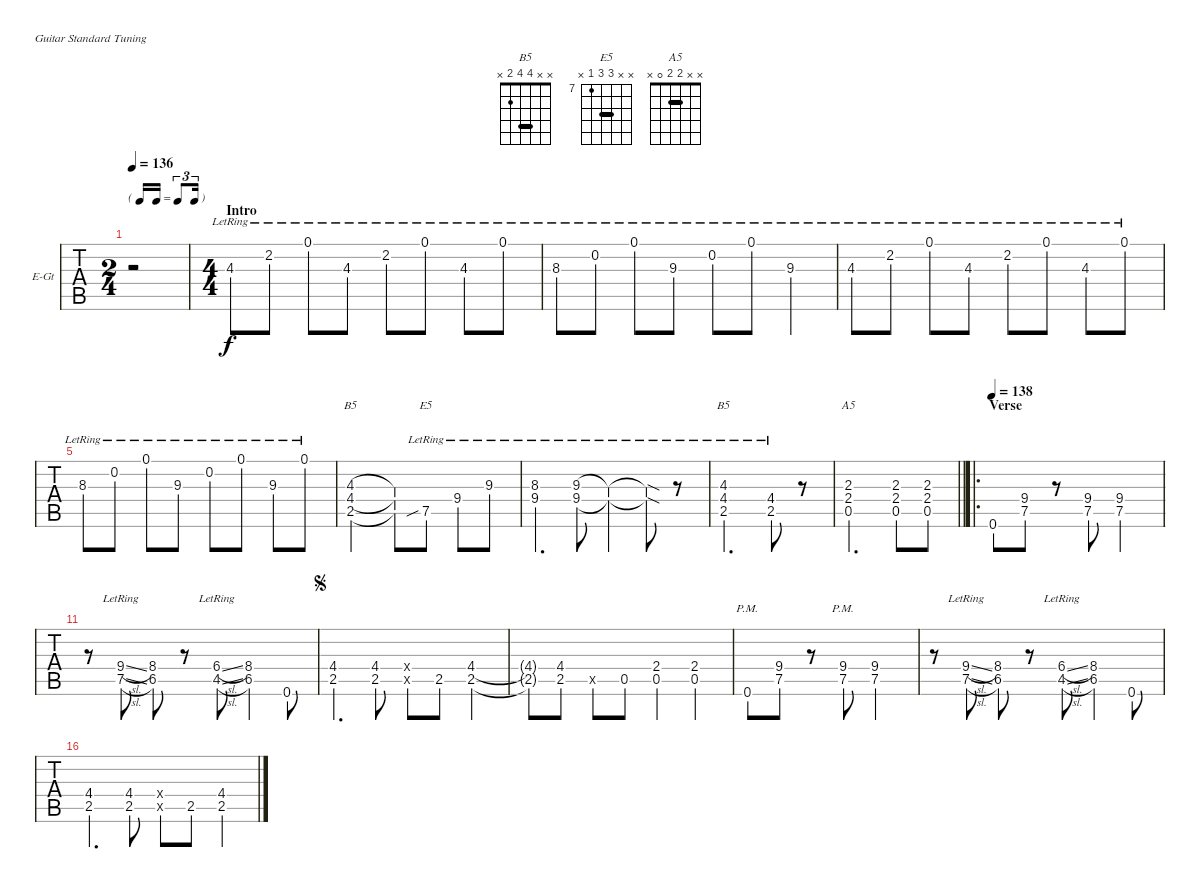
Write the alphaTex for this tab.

\bracketExtendMode nobrackets
\firstSystemTrackNameOrientation horizontal
\otherSystemsTrackNameOrientation horizontal
\defaultBarNumberDisplay FirstOfSystem
\track ("Guitar Rt." "E-Gt") {instrument electricguitarclean}
\staff {tabs}
\tuning (E4 B3 G3 D3 A2 E2)
\chord ("B5" x x 4 4 2 x) {showfingering false barre 4}
\chord ("E5" x x 9 9 7 x) {firstfret 7 showfingering false barre 9}
\chord ("A5" x x 2 2 0 x) {showfingering false barre 2}
\ts (2 4)
\tf triplet16th
\tempo 136
\clef g2
\ks e
r.2{dy f instrument electricguitarclean} |
\ts (4 4)
\section ("" "Intro")
4.3{lr}.8 2.2{lr}.8 0.1{lr}.8 4.3{lr}.8 2.2{lr}.8 0.1{lr}.8 4.3{lr}.8 0.1{lr}.8 |
\ks c#minor
8.3{lr}.8 0.2{lr}.8 0.1{lr}.8 9.3{lr}.8 0.2{lr}.8 0.1{lr}.8 9.3{lr}.4 |
4.3{lr}.8 2.2{lr}.8 0.1{lr}.8 4.3{lr}.8 2.2{lr}.8 0.1{lr}.8 4.3{lr}.8 0.1{lr}.8 |
8.3{lr}.8 0.2{lr}.8 0.1{lr}.8 9.3{lr}.8 0.2{lr}.8 0.1{lr}.8 9.3{lr}.8 0.1{lr}.8 |
\scale
0.276923
\ks e
(4.3 4.4 2.5).2{ch "B5"} (4.3{t} 4.4{t} 2.5{t}).8 7.5{sib lr}.8{ch "E5"} 9.4{lr}.8 9.3{lr}.8 |
\scale
0.283516
\ks c#minor
(8.3{lr} 9.4{lr}).4{d} (9.3{lr} 9.4{lr}).8 (9.3{lr t} 9.4{lr t}).4 (9.3{sod lr t} 9.4{sod lr t}).8 r.8 |
\scale
0.21978 (4.3{lr} 4.4{lr} 2.5{lr}).2{d ch "B5"} (4.4{lr} 2.5{lr}).8 r.8 |
\scale
0.21978
\barLineRight lightlight
(2.3 2.4 0.5).2{d ch "A5" lyrics (0 "") lyrics (1 "") lyrics (2 "") lyrics (3 "") lyrics (4 "")} (2.3 2.4 0.5).8{lyrics (0 "") lyrics (1 "") lyrics (2 "") lyrics (3 "") lyrics (4 "")} (2.3 2.4 0.5).8{lyrics (0 "") lyrics (1 "") lyrics (2 "") lyrics (3 "") lyrics (4 "")} |
\ro
\section ("" "Verse")
\tempo 138
\scale
0.247756
\ks e
0.6.8 (9.4 7.5).8 r.8 (7.5 9.4).8 (9.4 7.5).2 |
\scale
0.2693
\ks c#minor
r.8 (9.4{sl lr} 7.5{sl lr}).8 (8.4 6.5).8 r.8 (6.4{sl lr} 4.5{sl lr}).8 (8.4 6.5).4 0.6.8 |
\jump segno
\scale
0.231598 (4.4 2.5).4{d} (4.4 2.5).8 (4.4{x} 2.5{x}).8 2.5.8 (4.4 2.5).4 |
\scale
0.251346 (4.4{t} 2.5{t}).8 (4.4 2.5).8 2.5{x}.8 0.5.8 (2.4 0.5).4 (2.4 0.5).4 |
\scale
0.220665
\ks e
0.6{pm}.8 (9.4 7.5).8 r.8 (7.5{pm} 9.4).8 (9.4 7.5).2 |
\scale
0.262697
\ks c#minor
r.8 (9.4{sl lr} 7.5{sl lr}).8 (8.4 6.5).8 r.8 (6.4{sl lr} 4.5{sl lr}).8 (8.4 6.5).4 0.6.8 |
\scale
0.225919 (4.4 2.5).4{d} (4.4 2.5).8 (4.4{x} 2.5{x}).8 2.5.8 (4.4 2.5).4
